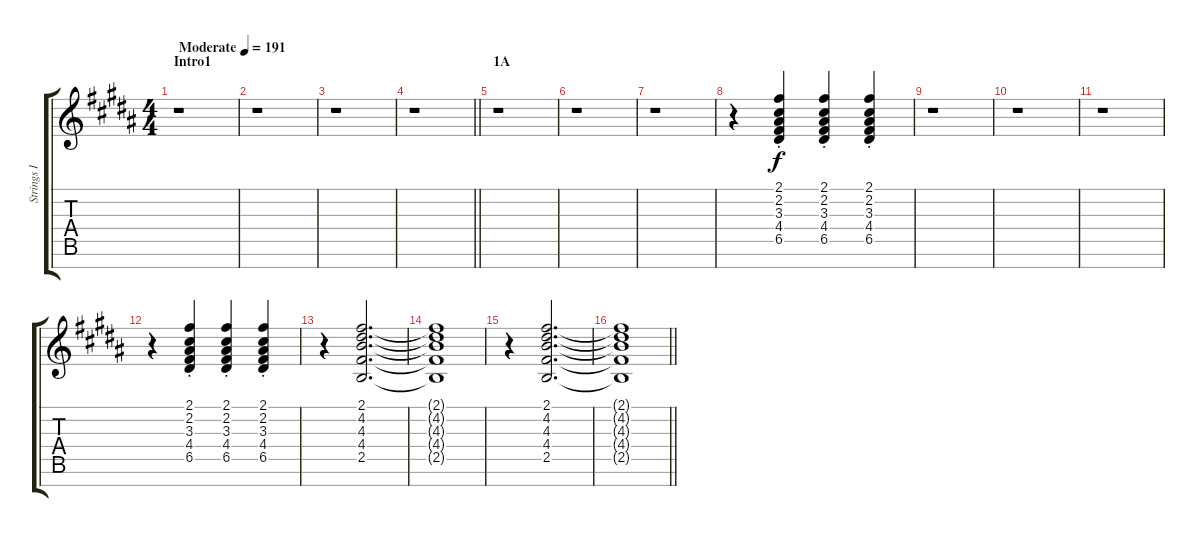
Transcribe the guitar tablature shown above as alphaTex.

\track ("Strings I" "Strings I") {instrument stringensemble1}
\staff {score tabs}
\tuning (E5 B4 G4 D4 A3 E3 B2) {hide}
\ts (4 4)
\section ("" "Intro1")
\tempo (191 "Moderate")
\clef g2
\ks b
r.1{dy f instrument stringensemble1} |
r.1 |
r.1 |
\barLineRight lightlight
r.1 |
\section ("" "1A")
r.1 |
r.1 |
r.1 |
r.4 (2.1{st} 2.2{st} 3.3{st} 4.4{st} 6.5{st}).4 (2.1{st} 2.2{st} 3.3{st} 4.4{st} 6.5{st}).4 (2.1{st} 2.2{st} 3.3{st} 4.4{st} 6.5{st}).4 |
r.1 |
r.1 |
r.1 |
r.4 (2.1{st} 2.2{st} 3.3{st} 4.4{st} 6.5{st}).4 (2.1{st} 2.2{st} 3.3{st} 4.4{st} 6.5{st}).4 (2.1{st} 2.2{st} 3.3{st} 4.4{st} 6.5{st}).4 |
r.4 (2.1 4.2 4.3 4.4 2.5).2{d} |
(2.1{t} 4.2{t} 4.3{t} 4.4{t} 2.5{t}).1 |
r.4 (2.1 4.2 4.3 4.4 2.5).2{d} |
\barLineRight lightlight
(2.1{t} 4.2{t} 4.3{t} 4.4{t} 2.5{t}).1
